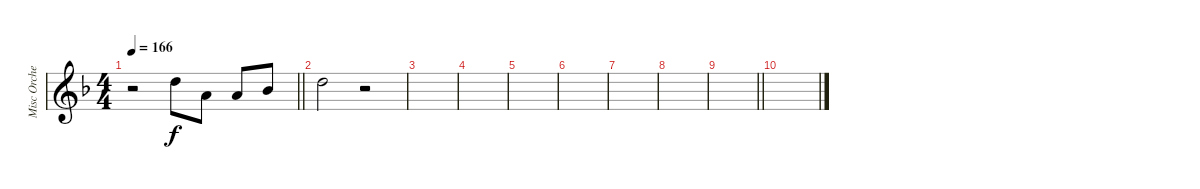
\track ("Misc Orchestra" "Misc Orche") {instrument orchestralharp}
\staff {score}
\tuning (E4 B3 G3 D3 A2 E2) {hide}
\ts (4 4)
\tempo 166
\clef g2
\barLineRight lightlight
\ks f
r.2{dy f} 10.1.8 5.1.8 5.1.8 6.1.8 |
\section ("" "")
10.1.2 r.2 |
|
|
|
|
|
|
\barLineRight lightlight
|
\section ("" "")
